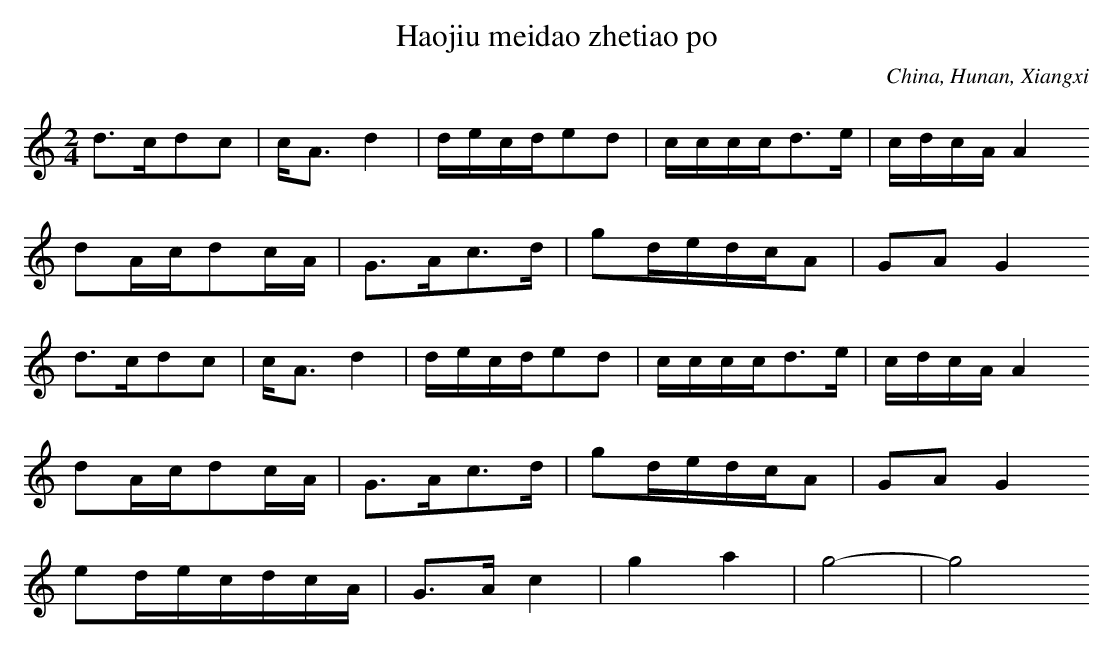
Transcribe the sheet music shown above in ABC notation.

X:1
T: Haojiu meidao zhetiao po
O: China, Hunan, Xiangxi
M: 2/4
L: 1/16
K: C
d3cd2c2 | cA3d4 | decde2d2 | ccccd3e | cdcAA4
d2Acd2cA | G3Ac3d | g2dedcA2 | G2A2G4
d3cd2c2 | cA3d4 | decde2d2 | ccccd3e | cdcAA4
d2Acd2cA | G3Ac3d | g2dedcA2 | G2A2G4
e2decdcA | G3Ac4 | g4a4 | g8- | g8
